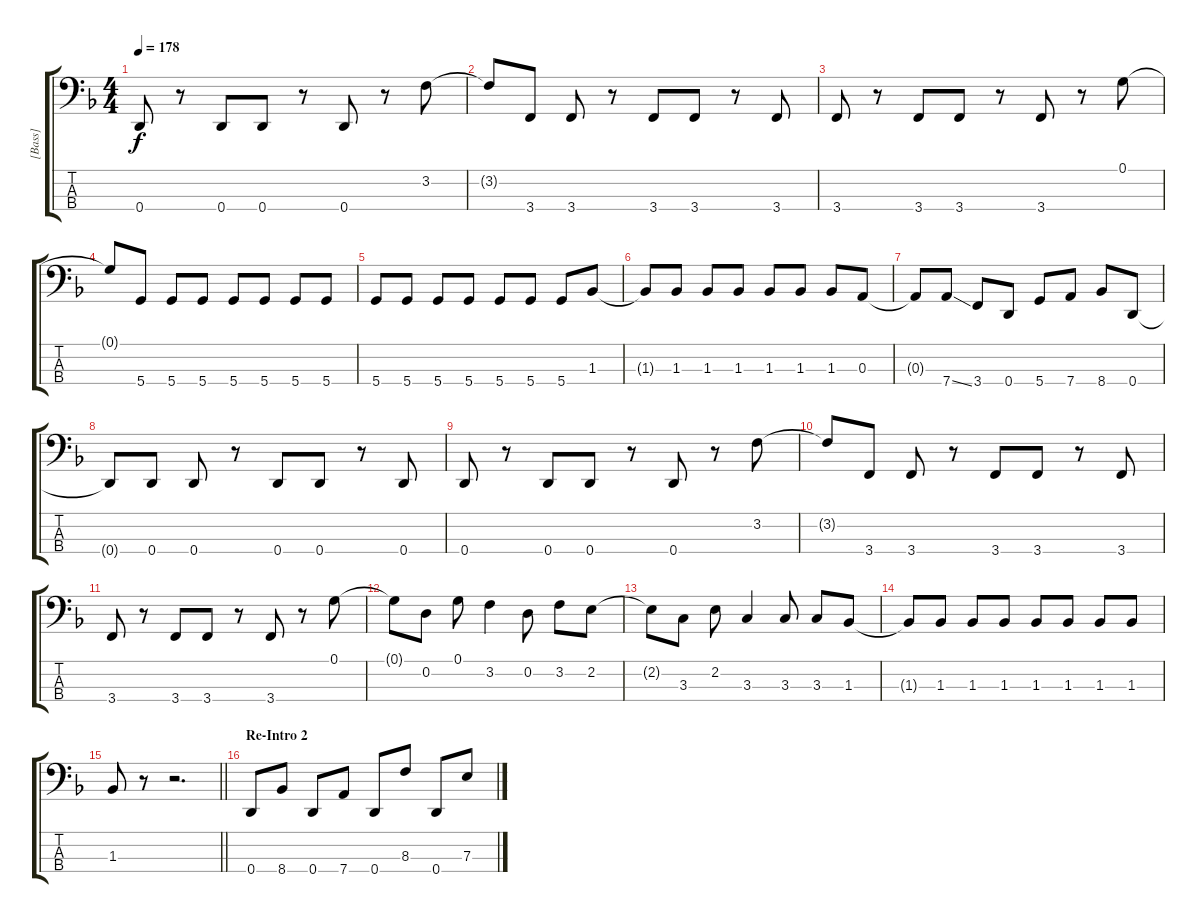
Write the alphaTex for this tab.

\track ("[Bass]" "[Bass]") {instrument electricbassfinger}
\staff {score tabs}
\tuning (G2 D2 A1 D1) {hide}
\ts (4 4)
\tempo 178
\clef f4
\ks dminor
0.4.8{dy f} r.8 0.4.8 0.4.8 r.8 0.4.8 r.8 3.2.8 |
3.2{t}.8 3.4.8 3.4.8 r.8 3.4.8 3.4.8 r.8 3.4.8 |
3.4.8 r.8 3.4.8 3.4.8 r.8 3.4.8 r.8 0.1.8 |
0.1{t}.8 5.4.8 5.4.8 5.4.8 5.4.8 5.4.8 5.4.8 5.4.8 |
5.4.8 5.4.8 5.4.8 5.4.8 5.4.8 5.4.8 5.4.8 1.3.8 |
1.3{t}.8 1.3.8 1.3.8 1.3.8 1.3.8 1.3.8 1.3.8 0.3.8 |
0.3{t}.8 7.4{ss}.8 3.4.8 0.4.8 5.4.8 7.4.8 8.4.8 0.4.8 |
0.4{t}.8 0.4.8 0.4.8 r.8 0.4.8 0.4.8 r.8 0.4.8 |
0.4.8 r.8 0.4.8 0.4.8 r.8 0.4.8 r.8 3.2.8 |
3.2{t}.8 3.4.8 3.4.8 r.8 3.4.8 3.4.8 r.8 3.4.8 |
3.4.8 r.8 3.4.8 3.4.8 r.8 3.4.8 r.8 0.1.8 |
0.1{t}.8 0.2.8 0.1.8 3.2.4 0.2.8 3.2.8 2.2.8 |
2.2{t}.8 3.3.8 2.2.8 3.3.4 3.3.8 3.3.8 1.3.8 |
1.3{t}.8 1.3.8 1.3.8 1.3.8 1.3.8 1.3.8 1.3.8 1.3.8 |
\barLineRight lightlight
1.3.8 r.8 r.2{d} |
\section ("" "Re-Intro 2")
0.4.8 8.4.8 0.4.8 7.4.8 0.4.8 8.3.8 0.4.8 7.3.8
